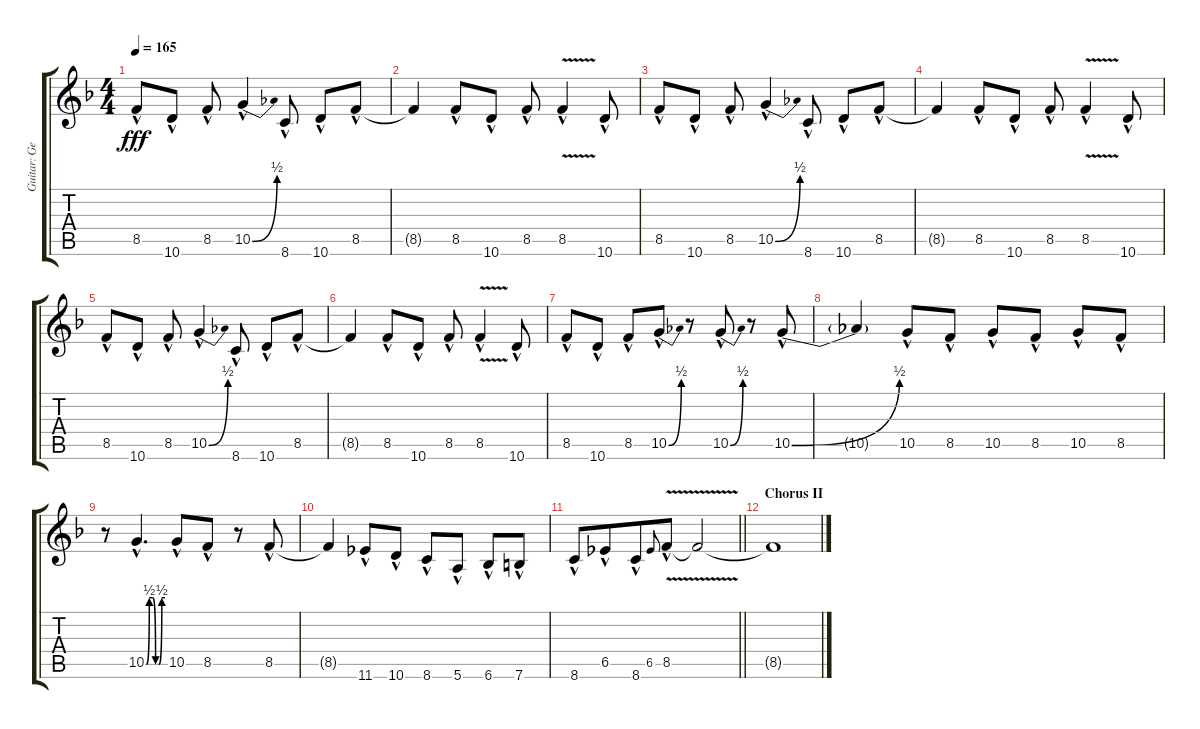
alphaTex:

\track ("Guitar: George" "Guitar: Ge") {instrument overdrivenguitar}
\staff {score tabs}
\tuning (E4 B3 G3 D3 A2 E2) {hide}
\ts (4 4)
\tempo 165
\clef g2
\ks f
8.5{hac}.8{dy fff} 10.6{hac}.8 8.5{hac}.8 10.5{be (bend 0 0 60 2) hac}.4 8.6{hac}.8 10.6{hac}.8 8.5{hac}.8 |
8.5{t}.4 8.5{hac}.8 10.6{hac}.8 8.5{hac}.8 8.5{v hac}.4 10.6{hac}.8 |
8.5{hac}.8 10.6{hac}.8 8.5{hac}.8 10.5{be (bend 0 0 60 2) hac}.4 8.6{hac}.8 10.6{hac}.8 8.5{hac}.8 |
8.5{t}.4 8.5{hac}.8 10.6{hac}.8 8.5{hac}.8 8.5{v hac}.4 10.6{hac}.8 |
8.5{hac}.8 10.6{hac}.8 8.5{hac}.8 10.5{be (bend 0 0 60 2) hac}.4 8.6{hac}.8 10.6{hac}.8 8.5{hac}.8 |
8.5{t}.4 8.5{hac}.8 10.6{hac}.8 8.5{hac}.8 8.5{v hac}.4 10.6{hac}.8 |
8.5{hac}.8 10.6{hac}.8 8.5{hac}.8 10.5{be (bend 0 0 60 2) hac}.8 r.8 10.5{be (bend 0 0 60 2) hac}.8 r.8 10.5{be (bend 0 0 60 2) hac}.8 |
10.5{t}.4 10.5{hac}.8 8.5{hac}.8 10.5{hac}.8 8.5{hac}.8 10.5{hac}.8 8.5{hac}.8 |
r.8 10.5{be (custom 0 0 10 2 20 2 30 0 40 0 50 2 60 2) hac}.4{d} 10.5{hac}.8 8.5{hac}.8 r.8 8.5{hac}.8 |
8.5{t}.4 11.6{hac}.8 10.6{hac}.8 8.6{hac}.8 5.6{hac}.8 6.6{hac}.8 7.6{hac}.8 |
\barLineRight lightlight
8.6{hac}.8 6.5{hac}.8{beam merge} 8.6{hac}.8 6.5.8{gr onbeat} 8.5{v hac}.8 8.5{t}.2 |
\section ("" "Chorus II")
8.5{t}.1
